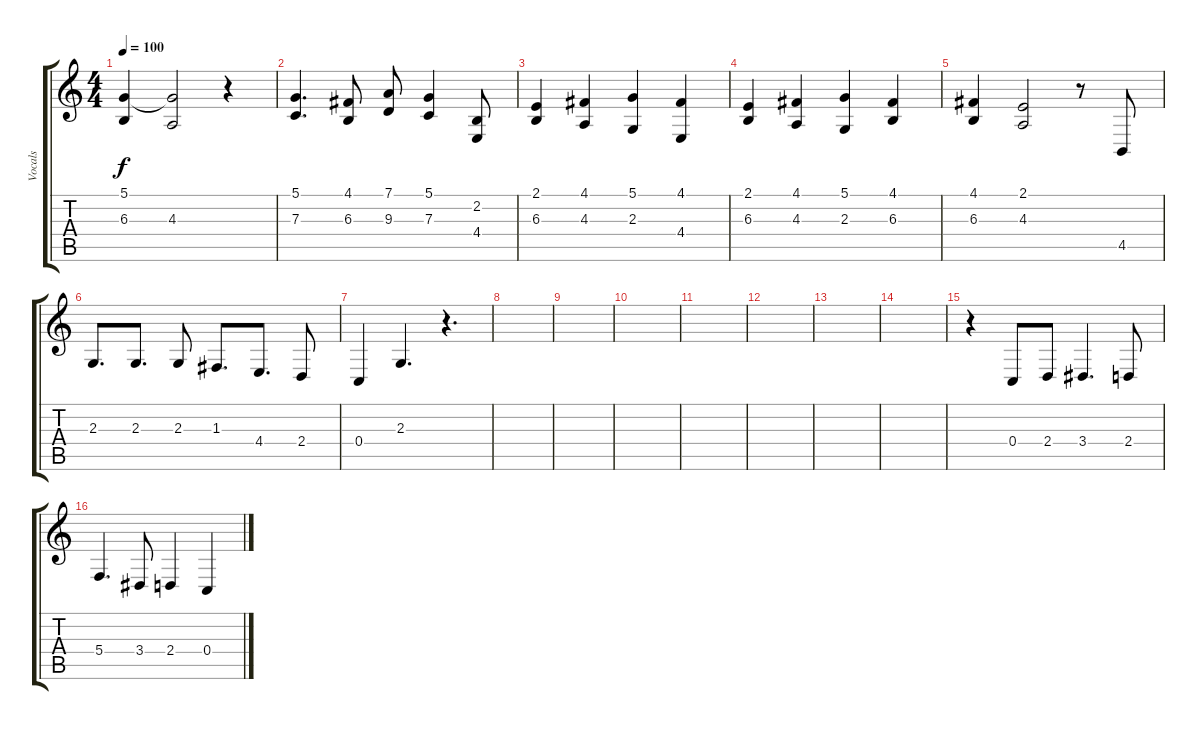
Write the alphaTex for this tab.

\track ("Vocals" "Vocals") {instrument englishhorn}
\staff {score tabs}
\tuning (D4 A3 F3 C3 G2 C2) {hide}
\ts (4 4)
\tempo 100
\clef g2
\ks c
(5.1 6.3).4{dy f} (5.1{t} 4.3).2 r.4 |
(5.1 7.3).4{d} (4.1 6.3).8 (7.1 9.3).8 (5.1 7.3).4 (2.2 4.4).8 |
(2.1 6.3).4 (4.1 4.3).4 (5.1 2.3).4 (4.1 4.4).4 |
(2.1 6.3).4 (4.1 4.3).4 (5.1 2.3).4 (4.1 6.3).4 |
(4.1 6.3).4 (2.1 4.3).2 r.8 4.5.8 |
2.3.8{d} 2.3.8{d} 2.3.8 1.3.8{d} 4.4.8{d} 2.4.8 |
0.4.4{volume 12} 2.3.4{d} r.4{d} |
|
|
|
|
|
|
|
r.4 0.4.8 2.4.8 3.4.4{d} 2.4.8 |
5.4.4{d} 3.4.8 2.4.4 0.4.4
